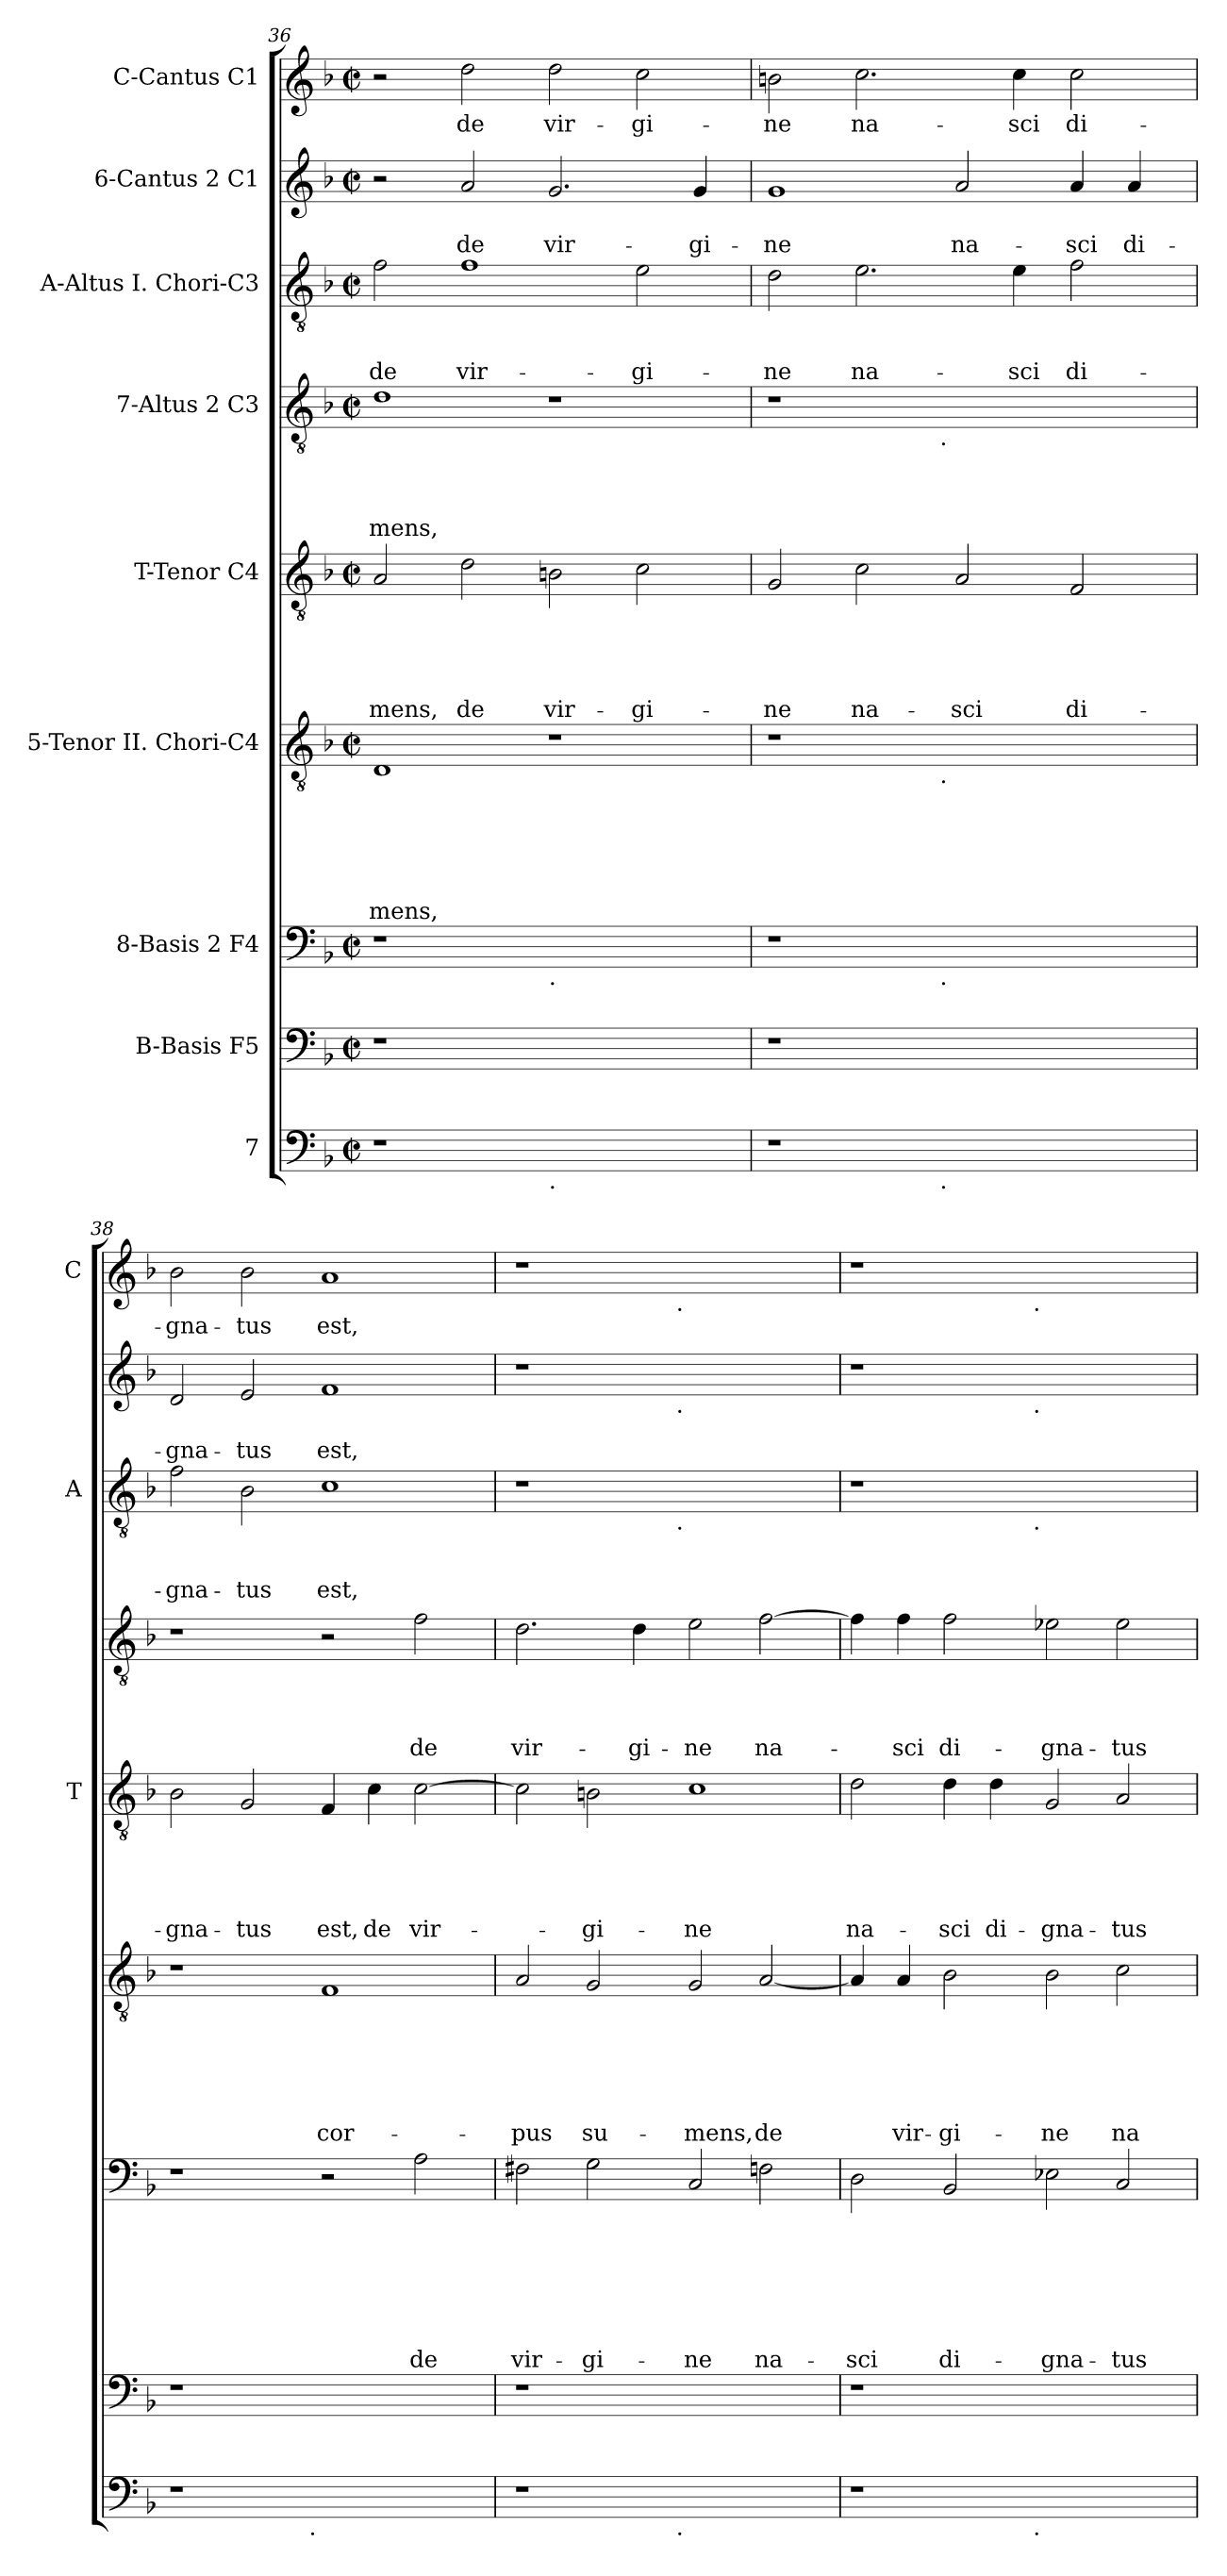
**kern	**kern	**kern	**text	**text	**text	**text	**text	**text	**text	**kern	**text	**text	**text	**text	**text	**text	**kern	**text	**text	**text	**text	**text	**kern	**text	**text	**text	**text	**kern	**text	**text	**text	**kern	**text	**text	**kern	**text
*part9	*part8	*part7	*part7	*part7	*part7	*part7	*part7	*part7	*part7	*part6	*part6	*part6	*part6	*part6	*part6	*part6	*part5	*part5	*part5	*part5	*part5	*part5	*part4	*part4	*part4	*part4	*part4	*part3	*part3	*part3	*part3	*part2	*part2	*part2	*part1	*part1
*staff9	*staff8	*staff7	*staff7	*staff7	*staff7	*staff7	*staff7	*staff7	*staff7	*staff6	*staff6	*staff6	*staff6	*staff6	*staff6	*staff6	*staff5	*staff5	*staff5	*staff5	*staff5	*staff5	*staff4	*staff4	*staff4	*staff4	*staff4	*staff3	*staff3	*staff3	*staff3	*staff2	*staff2	*staff2	*staff1	*staff1
*I"7	*I"B-Basis F5	*I"8-Basis 2 F4	*	*	*	*	*	*	*	*I"5-Tenor II. Chori-C4	*	*	*	*	*	*	*I"T-Tenor C4	*	*	*	*	*	*I"7-Altus 2 C3	*	*	*	*	*I"A-Altus I. Chori-C3	*	*	*	*I"6-Cantus 2 C1	*	*	*I"C-Cantus C1	*
*	*	*	*	*	*	*	*	*	*	*	*	*	*	*	*	*	*I'T	*	*	*	*	*	*	*	*	*	*	*I'A	*	*	*	*	*	*	*I'C	*
!!LO:PB:g=z
*clefF4	*clefF4	*clefF4	*	*	*	*	*	*	*	*clefGv2	*	*	*	*	*	*	*clefGv2	*	*	*	*	*	*clefGv2	*	*	*	*	*clefGv2	*	*	*	*clefG2	*	*	*clefG2	*
*k[b-]	*k[b-]	*k[b-]	*	*	*	*	*	*	*	*k[b-]	*	*	*	*	*	*	*k[b-]	*	*	*	*	*	*k[b-]	*	*	*	*	*k[b-]	*	*	*	*k[b-]	*	*	*k[b-]	*
*F:	*F:	*F:	*	*	*	*	*	*	*	*F:	*	*	*	*	*	*	*F:	*	*	*	*	*	*F:	*	*	*	*	*F:	*	*	*	*F:	*	*	*F:	*
*M2/2	*M2/2	*M2/2	*	*	*	*	*	*	*	*M2/2	*	*	*	*	*	*	*M2/2	*	*	*	*	*	*M2/2	*	*	*	*	*M2/2	*	*	*	*M2/2	*	*	*M2/2	*
*met(c|)	*met(c|)	*met(c|)	*	*	*	*	*	*	*	*met(c|)	*	*	*	*	*	*	*met(c|)	*	*	*	*	*	*met(c|)	*	*	*	*	*met(c|)	*	*	*	*met(c|)	*	*	*met(c|)	*
=36	=36	=36	=36	=36	=36	=36	=36	=36	=36	=36	=36	=36	=36	=36	=36	=36	=36	=36	=36	=36	=36	=36	=36	=36	=36	=36	=36	=36	=36	=36	=36	=36	=36	=36	=36	=36
!	!	!	!	!	!	!	!	!	!	!	!	!	!	!	!	!LO:LY:b:rj	!	!	!	!	!	!LO:LY:b:rj	!	!	!	!	!LO:LY:b	!	!	!	!LO:LY:b:rj	!	!	!	!	!
1r	1r	1r	.	.	.	.	.	.	.	1D	.	.	.	.	.	-mens,	2A/	.	.	.	.	-mens,	1d	.	.	.	-mens,	2f\	.	.	de	2r	.	.	2r	.
!	!	!	!	!	!	!	!	!	!	!	!	!	!	!	!	!	!	!	!	!	!	!LO:LY:b:rj	!	!	!	!	!	!	!	!	!LO:LY:b:rj	!	!	!LO:LY:b:rj	!	!LO:LY:b
.	.	.	.	.	.	.	.	.	.	.	.	.	.	.	.	.	2d\	.	.	.	.	de	.	.	.	.	.	1f	.	.	vir-	2a/	.	de	2dd\	de
!	!	!LO:TX:b:t=.	!	!	!	!	!	!	!	!	!	!	!	!	!	!	!	!	!	!	!	!	!	!	!	!	!	!	!	!	!	!	!	!	!	!
!LO:TX:b:t=.	!	!	!	!	!	!	!	!	!	!	!	!	!	!	!	!	!	!	!	!	!	!	!	!	!	!	!	!	!	!	!	!	!	!	!	!
!	!	!	!	!	!	!	!	!	!	!	!	!	!	!	!	!	!	!	!	!	!	!LO:LY:b:rj	!	!	!	!	!	!	!	!	!	!	!	!LO:LY:b:rj	!	!LO:LY:b
1ryy	1ryy	1ryy	.	.	.	.	.	.	.	1r	.	.	.	.	.	.	2Bn\	.	.	.	.	vir-	1r	.	.	.	.	.	.	.	.	2.g/	.	vir-	2dd\	vir-
!	!	!	!	!	!	!	!	!	!	!	!	!	!	!	!	!	!	!	!	!	!	!LO:LY:b:rj	!	!	!	!	!	!	!	!	!LO:LY:b:rj	!	!	!	!	!LO:LY:b
.	.	.	.	.	.	.	.	.	.	.	.	.	.	.	.	.	2c\	.	.	.	.	-gi-	.	.	.	.	.	2e\	.	.	-gi-	.	.	.	2cc\	-gi-
!	!	!	!	!	!	!	!	!	!	!	!	!	!	!	!	!	!	!	!	!	!	!	!	!	!	!	!	!	!	!	!	!	!	!LO:LY:b:rj	!	!
.	.	.	.	.	.	.	.	.	.	.	.	.	.	.	.	.	.	.	.	.	.	.	.	.	.	.	.	.	.	.	.	4g/	.	-gi-	.	.
=37	=37	=37	=37	=37	=37	=37	=37	=37	=37	=37	=37	=37	=37	=37	=37	=37	=37	=37	=37	=37	=37	=37	=37	=37	=37	=37	=37	=37	=37	=37	=37	=37	=37	=37	=37	=37
!	!	!	!	!	!	!	!	!	!	!	!	!	!	!	!	!	!	!	!	!	!	!LO:LY:b:rj	!	!	!	!	!	!	!	!	!LO:LY:b:rj	!	!	!LO:LY:b:rj	!	!LO:LY:b
*^	*	*^	*	*	*	*	*	*	*	*^	*	*	*	*	*	*	*	*	*	*	*	*	*^	*	*	*	*	*	*	*	*	*	*	*	*	*
1r	2ryy	1r	1r	2ryy	.	.	.	.	.	.	.	1r	2ryy	.	.	.	.	.	.	2G/	.	.	.	.	-ne	1r	2ryy	.	.	.	.	2d\	.	.	-ne	1g	.	-ne	2bn\	-ne
!	!	!	!	!	!	!	!	!	!	!	!	!	!	!	!	!	!	!	!	!	!	!	!	!	!LO:LY:b:rj	!	!	!	!	!	!	!	!	!	!LO:LY:b:rj	!	!	!	!	!LO:LY:b
.	4...ryy	.	.	4...ryy	.	.	.	.	.	.	.	.	4...ryy	.	.	.	.	.	.	2c\	.	.	.	.	na-	.	4...ryy	.	.	.	.	2.e\	.	.	na-	.	.	.	2.cc\	na-
!	!	!	!	!	!	!	!	!	!	!	!	!	!	!	!	!	!	!	!	!	!	!	!	!	!	!	!LO:TX:b:t=.	!	!	!	!	!	!	!	!	!	!	!	!	!
!	!	!	!	!	!	!	!	!	!	!	!	!	!LO:TX:b:t=.	!	!	!	!	!	!	!	!	!	!	!	!	!	!	!	!	!	!	!	!	!	!	!	!	!	!	!
!	!	!	!	!LO:TX:b:t=.	!	!	!	!	!	!	!	!	!	!	!	!	!	!	!	!	!	!	!	!	!	!	!	!	!	!	!	!	!	!	!	!	!	!	!	!
!	!LO:TX:b:t=.	!	!	!	!	!	!	!	!	!	!	!	!	!	!	!	!	!	!	!	!	!	!	!	!	!	!	!	!	!	!	!	!	!	!	!	!	!	!	!
.	1ryy	.	.	1ryy	.	.	.	.	.	.	.	.	1ryy	.	.	.	.	.	.	.	.	.	.	.	.	.	1ryy	.	.	.	.	.	.	.	.	.	.	.	.	.
!	!	!	!	!	!	!	!	!	!	!	!	!	!	!	!	!	!	!	!	!	!	!	!	!	!LO:LY:b:rj	!	!	!	!	!	!	!	!	!	!	!	!	!LO:LY:b:rj	!	!
1ryy	.	1ryy	1ryy	.	.	.	.	.	.	.	.	1ryy	.	.	.	.	.	.	.	2A/	.	.	.	.	-sci	1ryy	.	.	.	.	.	.	.	.	.	2a/	.	na-	.	.
!	!	!	!	!	!	!	!	!	!	!	!	!	!	!	!	!	!	!	!	!	!	!	!	!	!	!	!	!	!	!	!	!	!	!	!LO:LY:b:rj	!	!	!	!	!LO:LY:b
.	.	.	.	.	.	.	.	.	.	.	.	.	.	.	.	.	.	.	.	.	.	.	.	.	.	.	.	.	.	.	.	4e\	.	.	-sci	.	.	.	4cc\	-sci
!	!	!	!	!	!	!	!	!	!	!	!	!	!	!	!	!	!	!	!	!	!	!	!	!	!LO:LY:b:rj	!	!	!	!	!	!	!	!	!	!LO:LY:b:rj	!	!	!LO:LY:b:rj	!	!LO:LY:b
.	.	.	.	.	.	.	.	.	.	.	.	.	.	.	.	.	.	.	.	2F/	.	.	.	.	di-	.	.	.	.	.	.	2f\	.	.	di-	4a/	.	-sci	2cc\	di-
!	!	!	!	!	!	!	!	!	!	!	!	!	!	!	!	!	!	!	!	!	!	!	!	!	!	!	!	!	!	!	!	!	!	!	!	!	!	!LO:LY:b:rj	!	!
.	.	.	.	.	.	.	.	.	.	.	.	.	.	.	.	.	.	.	.	.	.	.	.	.	.	.	.	.	.	.	.	.	.	.	.	4a/	.	di-	.	.
.	32ryy	.	.	32ryy	.	.	.	.	.	.	.	.	32ryy	.	.	.	.	.	.	.	.	.	.	.	.	.	32ryy	.	.	.	.	.	.	.	.	.	.	.	.	.
=38	=38	=38	=38	=38	=38	=38	=38	=38	=38	=38	=38	=38	=38	=38	=38	=38	=38	=38	=38	=38	=38	=38	=38	=38	=38	=38	=38	=38	=38	=38	=38	=38	=38	=38	=38	=38	=38	=38	=38	=38
!	!	!	!	!	!	!	!	!	!	!	!	!	!	!	!	!	!	!	!	!	!	!	!	!	!LO:LY:b:rj	!	!	!	!	!	!	!	!	!	!LO:LY:b:rj	!	!	!LO:LY:b:rj	!	!LO:LY:b
*	*	*	*v	*v	*	*	*	*	*	*	*	*	*	*	*	*	*	*	*	*	*	*	*	*	*	*v	*v	*	*	*	*	*	*	*	*	*	*	*	*	*
*	*	*	*	*	*	*	*	*	*	*	*v	*v	*	*	*	*	*	*	*	*	*	*	*	*	*	*	*	*	*	*	*	*	*	*	*	*	*	*
1r	2ryy	1r	1r	.	.	.	.	.	.	.	1r	.	.	.	.	.	.	2B-\	.	.	.	.	-gna-	1r	.	.	.	.	2f\	.	.	-gna-	2d/	.	-gna-	2b-\	-gna-
!	!	!	!	!	!	!	!	!	!	!	!	!	!	!	!	!	!	!	!	!	!	!	!LO:LY:b:rj	!	!	!	!	!	!	!	!	!LO:LY:b:rj	!	!	!LO:LY:b:rj	!	!LO:LY:b
.	4...ryy	.	.	.	.	.	.	.	.	.	.	.	.	.	.	.	.	2G/	.	.	.	.	-tus	.	.	.	.	.	2B-\	.	.	-tus	2e/	.	-tus	2b-\	-tus
!	!LO:TX:b:t=.	!	!	!	!	!	!	!	!	!	!	!	!	!	!	!	!	!	!	!	!	!	!	!	!	!	!	!	!	!	!	!	!	!	!	!	!
.	1ryy	.	.	.	.	.	.	.	.	.	.	.	.	.	.	.	.	.	.	.	.	.	.	.	.	.	.	.	.	.	.	.	.	.	.	.	.
!	!	!	!	!	!	!	!	!	!	!	!	!	!	!	!	!	!LO:LY:b:rj	!	!	!	!	!	!LO:LY:b:rj	!	!	!	!	!	!	!	!	!LO:LY:b:rj	!	!	!LO:LY:b:rj	!	!LO:LY:b
1ryy	.	1ryy	2r	.	.	.	.	.	.	.	1F	.	.	.	.	.	cor-	4F/	.	.	.	.	est,	2r	.	.	.	.	1c	.	.	est,	1f	.	est,	1a	est,
!	!	!	!	!	!	!	!	!	!	!	!	!	!	!	!	!	!	!	!	!	!	!	!LO:LY:b:rj	!	!	!	!	!	!	!	!	!	!	!	!	!	!
.	.	.	.	.	.	.	.	.	.	.	.	.	.	.	.	.	.	4c\	.	.	.	.	de	.	.	.	.	.	.	.	.	.	.	.	.	.	.
!	!	!	!	!	!	!	!	!	!	!LO:LY:b	!	!	!	!	!	!	!	!	!	!	!	!	!LO:LY:b:rj	!	!	!	!	!LO:LY:b	!	!	!	!	!	!	!	!	!
.	.	.	2A\	.	.	.	.	.	.	de	.	.	.	.	.	.	.	[>2c\	.	.	.	.	vir-	2f\	.	.	.	de	.	.	.	.	.	.	.	.	.
.	32ryy	.	.	.	.	.	.	.	.	.	.	.	.	.	.	.	.	.	.	.	.	.	.	.	.	.	.	.	.	.	.	.	.	.	.	.	.
=39	=39	=39	=39	=39	=39	=39	=39	=39	=39	=39	=39	=39	=39	=39	=39	=39	=39	=39	=39	=39	=39	=39	=39	=39	=39	=39	=39	=39	=39	=39	=39	=39	=39	=39	=39	=39	=39
!	!	!	!	!	!	!	!	!	!	!LO:LY:b	!	!	!	!	!	!	!LO:LY:b:rj	!	!	!	!	!	!	!	!	!	!	!LO:LY:b	!	!	!	!	!	!	!	!	!
*	*	*	*	*	*	*	*	*	*	*	*	*	*	*	*	*	*	*	*	*	*	*	*	*	*	*	*	*	*^	*	*	*	*^	*	*	*^	*
1r	2ryy	1r	2F#X\	.	.	.	.	.	.	vir-	2A/	.	.	.	.	.	-pus	2c\]	.	.	.	.	.	2.d\	.	.	.	vir-	1r	2ryy	.	.	.	1r	2ryy	.	.	1r	2ryy	.
!	!	!	!	!	!	!	!	!	!	!LO:LY:b	!	!	!	!	!	!	!LO:LY:b:rj	!	!	!	!	!	!LO:LY:b:rj	!	!	!	!	!	!	!	!	!	!	!	!	!	!	!	!	!
.	4...ryy	.	2G\	.	.	.	.	.	.	-gi-	2G/	.	.	.	.	.	su-	2Bn\	.	.	.	.	-gi-	.	.	.	.	.	.	4...ryy	.	.	.	.	4...ryy	.	.	.	4...ryy	.
!	!	!	!	!	!	!	!	!	!	!	!	!	!	!	!	!	!	!	!	!	!	!	!	!	!	!	!	!LO:LY:b	!	!	!	!	!	!	!	!	!	!	!	!
.	.	.	.	.	.	.	.	.	.	.	.	.	.	.	.	.	.	.	.	.	.	.	.	4d\	.	.	.	-gi-	.	.	.	.	.	.	.	.	.	.	.	.
!	!	!	!	!	!	!	!	!	!	!	!	!	!	!	!	!	!	!	!	!	!	!	!	!	!	!	!	!	!	!	!	!	!	!	!	!	!	!	!LO:TX:b:t=.	!
!	!	!	!	!	!	!	!	!	!	!	!	!	!	!	!	!	!	!	!	!	!	!	!	!	!	!	!	!	!	!	!	!	!	!	!LO:TX:b:t=.	!	!	!	!	!
!	!	!	!	!	!	!	!	!	!	!	!	!	!	!	!	!	!	!	!	!	!	!	!	!	!	!	!	!	!	!LO:TX:b:t=.	!	!	!	!	!	!	!	!	!	!
!	!LO:TX:b:t=.	!	!	!	!	!	!	!	!	!	!	!	!	!	!	!	!	!	!	!	!	!	!	!	!	!	!	!	!	!	!	!	!	!	!	!	!	!	!	!
.	1ryy	.	.	.	.	.	.	.	.	.	.	.	.	.	.	.	.	.	.	.	.	.	.	.	.	.	.	.	.	1ryy	.	.	.	.	1ryy	.	.	.	1ryy	.
!	!	!	!	!	!	!	!	!	!	!LO:LY:b	!	!	!	!	!	!	!LO:LY:b:rj	!	!	!	!	!	!LO:LY:b:rj	!	!	!	!	!LO:LY:b	!	!	!	!	!	!	!	!	!	!	!	!
1ryy	.	1ryy	2C/	.	.	.	.	.	.	-ne	2G/	.	.	.	.	.	-mens,	1c	.	.	.	.	-ne	2e\	.	.	.	-ne	1ryy	.	.	.	.	1ryy	.	.	.	1ryy	.	.
!	!	!	!	!	!	!	!	!	!	!LO:LY:b	!	!	!	!	!	!	!LO:LY:b:rj	!	!	!	!	!	!	!	!	!	!	!LO:LY:b	!	!	!	!	!	!	!	!	!	!	!	!
.	.	.	2Fn\	.	.	.	.	.	.	na-	[<2A/	.	.	.	.	.	de	.	.	.	.	.	.	[>2f\	.	.	.	na-	.	.	.	.	.	.	.	.	.	.	.	.
.	32ryy	.	.	.	.	.	.	.	.	.	.	.	.	.	.	.	.	.	.	.	.	.	.	.	.	.	.	.	.	32ryy	.	.	.	.	32ryy	.	.	.	32ryy	.
=40	=40	=40	=40	=40	=40	=40	=40	=40	=40	=40	=40	=40	=40	=40	=40	=40	=40	=40	=40	=40	=40	=40	=40	=40	=40	=40	=40	=40	=40	=40	=40	=40	=40	=40	=40	=40	=40	=40	=40	=40
!	!	!	!	!	!	!	!	!	!	!LO:LY:b	!	!	!	!	!	!	!	!	!	!	!	!	!LO:LY:b:rj	!	!	!	!	!	!	!	!	!	!	!	!	!	!	!	!	!
1r	2ryy	1r	2D\	.	.	.	.	.	.	-sci	4A/]	.	.	.	.	.	.	2d\	.	.	.	.	na-	4f\]	.	.	.	.	1r	2ryy	.	.	.	1r	2ryy	.	.	1r	2ryy	.
!	!	!	!	!	!	!	!	!	!	!	!	!	!	!	!	!	!LO:LY:b:rj	!	!	!	!	!	!	!	!	!	!	!LO:LY:b	!	!	!	!	!	!	!	!	!	!	!	!
.	.	.	.	.	.	.	.	.	.	.	4A/	.	.	.	.	.	vir-	.	.	.	.	.	.	4f\	.	.	.	-sci	.	.	.	.	.	.	.	.	.	.	.	.
!	!	!	!	!	!	!	!	!	!	!LO:LY:b	!	!	!	!	!	!	!LO:LY:b:rj	!	!	!	!	!	!LO:LY:b:rj	!	!	!	!	!LO:LY:b	!	!	!	!	!	!	!	!	!	!	!	!
.	4...ryy	.	2BB-/	.	.	.	.	.	.	di-	2B-\	.	.	.	.	.	-gi-	4d\	.	.	.	.	-sci	2f\	.	.	.	di-	.	4...ryy	.	.	.	.	4...ryy	.	.	.	4...ryy	.
!	!	!	!	!	!	!	!	!	!	!	!	!	!	!	!	!	!	!	!	!	!	!	!LO:LY:b:rj	!	!	!	!	!	!	!	!	!	!	!	!	!	!	!	!	!
.	.	.	.	.	.	.	.	.	.	.	.	.	.	.	.	.	.	4d\	.	.	.	.	di-	.	.	.	.	.	.	.	.	.	.	.	.	.	.	.	.	.
!	!	!	!	!	!	!	!	!	!	!	!	!	!	!	!	!	!	!	!	!	!	!	!	!	!	!	!	!	!	!	!	!	!	!	!	!	!	!	!LO:TX:b:t=.	!
!	!	!	!	!	!	!	!	!	!	!	!	!	!	!	!	!	!	!	!	!	!	!	!	!	!	!	!	!	!	!	!	!	!	!	!LO:TX:b:t=.	!	!	!	!	!
!	!	!	!	!	!	!	!	!	!	!	!	!	!	!	!	!	!	!	!	!	!	!	!	!	!	!	!	!	!	!LO:TX:b:t=.	!	!	!	!	!	!	!	!	!	!
!	!LO:TX:b:t=.	!	!	!	!	!	!	!	!	!	!	!	!	!	!	!	!	!	!	!	!	!	!	!	!	!	!	!	!	!	!	!	!	!	!	!	!	!	!	!
.	1ryy	.	.	.	.	.	.	.	.	.	.	.	.	.	.	.	.	.	.	.	.	.	.	.	.	.	.	.	.	1ryy	.	.	.	.	1ryy	.	.	.	1ryy	.
!	!	!	!	!	!	!	!	!	!	!LO:LY:b	!	!	!	!	!	!	!LO:LY:b:rj	!	!	!	!	!	!LO:LY:b:rj	!	!	!	!	!LO:LY:b	!	!	!	!	!	!	!	!	!	!	!	!
1ryy	.	1ryy	2E-X\	.	.	.	.	.	.	-gna-	2B-\	.	.	.	.	.	-ne	2G/	.	.	.	.	-gna-	2e-X\	.	.	.	-gna-	1ryy	.	.	.	.	1ryy	.	.	.	1ryy	.	.
!	!	!	!	!	!	!	!	!	!	!LO:LY:b	!	!	!	!	!	!	!LO:LY:b:rj	!	!	!	!	!	!LO:LY:b:rj	!	!	!	!	!LO:LY:b	!	!	!	!	!	!	!	!	!	!	!	!
.	.	.	2C/	.	.	.	.	.	.	-tus	2c\	.	.	.	.	.	na-	2A/	.	.	.	.	-tus	2e-\	.	.	.	-tus	.	.	.	.	.	.	.	.	.	.	.	.
.	32ryy	.	.	.	.	.	.	.	.	.	.	.	.	.	.	.	.	.	.	.	.	.	.	.	.	.	.	.	.	32ryy	.	.	.	.	32ryy	.	.	.	32ryy	.
*	*	*	*	*	*	*	*	*	*	*	*	*	*	*	*	*	*	*	*	*	*	*	*	*	*	*	*	*	*v	*v	*	*	*	*	*	*	*	*v	*v	*
*v	*v	*	*	*	*	*	*	*	*	*	*	*	*	*	*	*	*	*	*	*	*	*	*	*	*	*	*	*	*	*	*	*	*v	*v	*	*	*	*
=	=	=	=	=	=	=	=	=	=	=	=	=	=	=	=	=	=	=	=	=	=	=	=	=	=	=	=	=	=	=	=	=	=	=	=	=
*-	*-	*-	*-	*-	*-	*-	*-	*-	*-	*-	*-	*-	*-	*-	*-	*-	*-	*-	*-	*-	*-	*-	*-	*-	*-	*-	*-	*-	*-	*-	*-	*-	*-	*-	*-	*-
